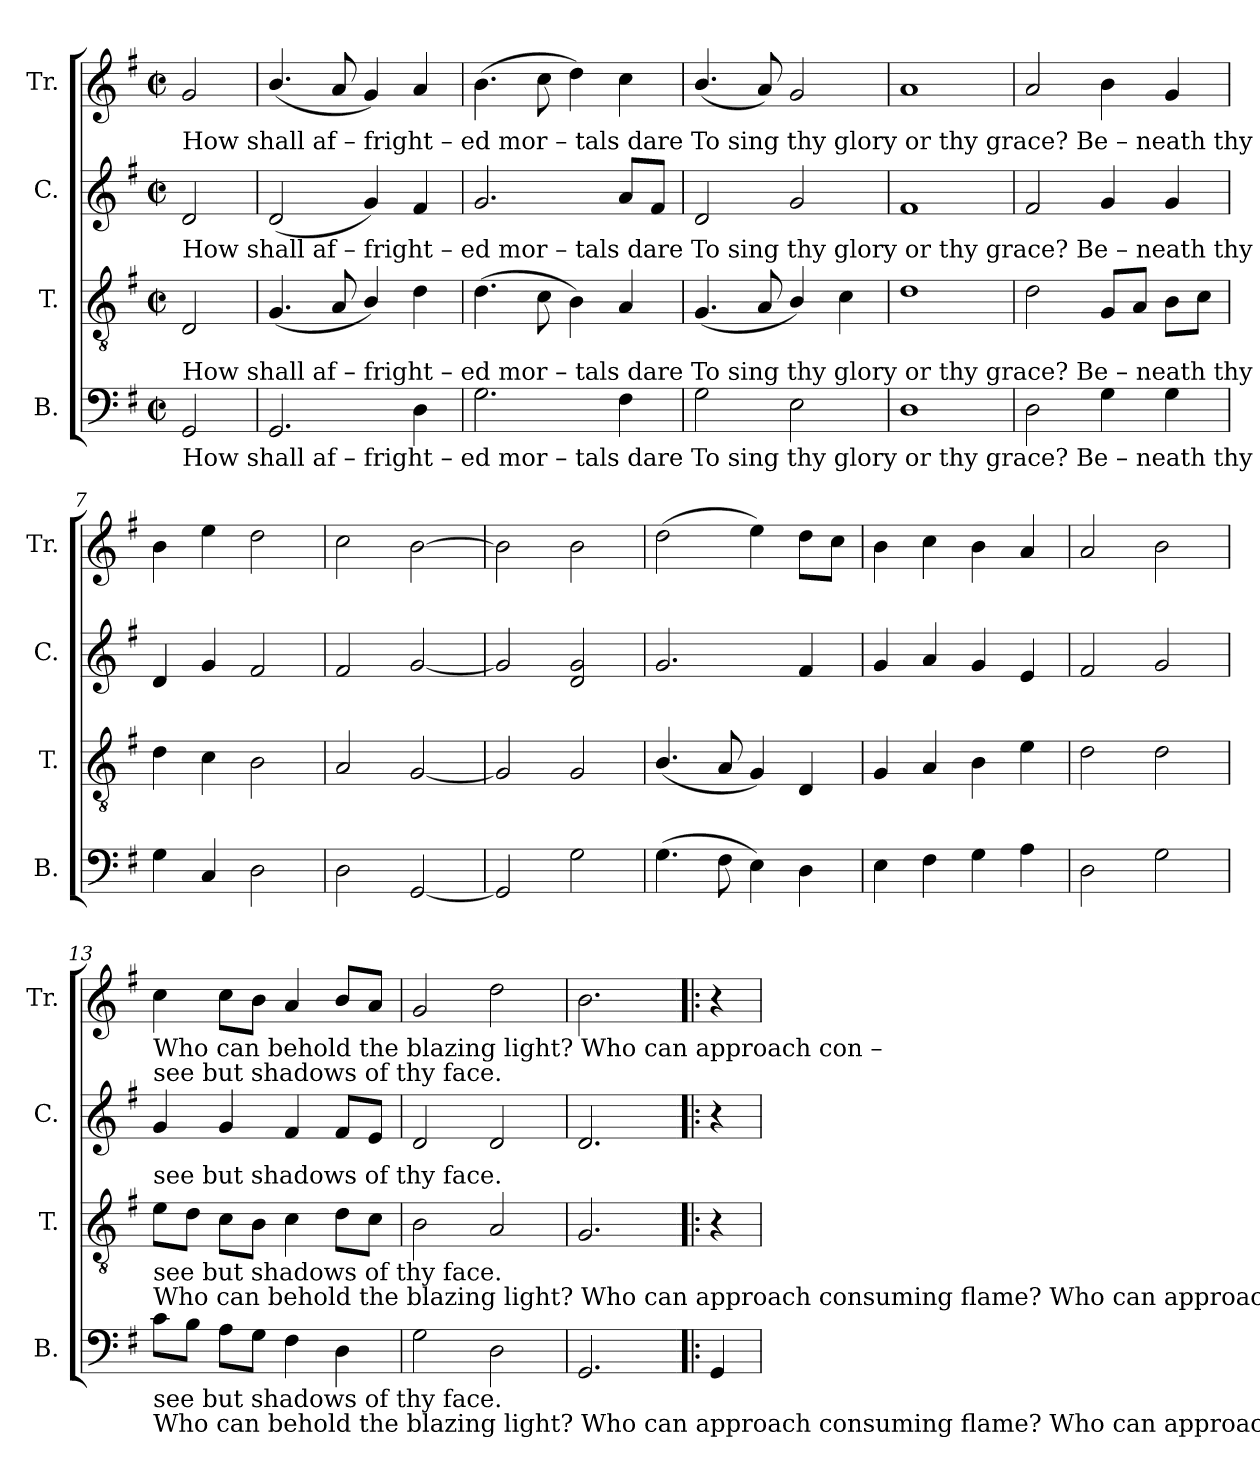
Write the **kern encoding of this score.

**kern	**kern	**kern	**kern
*part4	*part3	*part2	*part1
*staff4	*staff3	*staff2	*staff1
*I"B.	*I"T.	*I"C.	*I"Tr.
*I'B.	*I'T.	*I'C.	*I'Tr.
*clefF4	*clefGv2	*clefG2	*clefG2
*k[f#]	*k[f#]	*k[f#]	*k[f#]
*M2/2	*M2/2	*M2/2	*M2/2
*met(c|)	*met(c|)	*met(c|)	*met(c|)
*MM110	*MM110	*MM110	*MM110
=1	=1	=1	=1
!	!	!LO:TX:a:t=How  shall         af – fright   –  ed         mor  –  tals      dare   To  sing   thy     glory  or  thy grace?  Be – neath         thy    feet we lie so far, And	!
!	!LO:TX:a:t=How  shall         af – fright   –  ed         mor  –  tals      dare   To  sing   thy     glory  or  thy grace?  Be – neath         thy    feet we lie so far, And	!	!
!LO:TX:b:t=How  shall         af – fright   –  ed         mor  –  tals      dare   To  sing   thy     glory  or  thy grace?  Be – neath         thy    feet we lie so far, And	!	!	!
!LO:TX:a:t=How  shall         af – fright   –  ed         mor  –  tals      dare   To  sing   thy     glory  or  thy grace?  Be – neath         thy    feet we lie so far, And	!	!	!
2GG/	2D/	2d/	2g/
=2	=2	=2	=2
2.GG/	(<4.G/	(<2d/	(<4.b/
.	8A/	.	8a/
.	4B/)	4g/)	4g/)
4D\	4d\	4f#/	4a/
=3	=3	=3	=3
2.G\	(>4.d\	2.g/	(>4.b\
.	8c\	.	8cc\
.	4B\)	.	4dd\)
4F#\	4A/	8a/L	4cc\
.	.	8f#/J	.
=4	=4	=4	=4
2G\	(<4.G/	2d/	(<4.b/
.	8A/	.	8a/)
2E\	4B/)	2g/	2g/
.	4c\	.	.
=5	=5	=5	=5
1D	1d	1f#	1a
=6	=6	=6	=6
2D\	2d\	2f#/	2a/
4G\	8G/L	4g/	4b\
.	8A/J	.	.
4G\	8B\L	4g/	4g/
.	8c\J	.	.
=7	=7	=7	=7
4G\	4d\	4d/	4b\
4C/	4c\	4g/	4ee\
2D\	2B\	2f#/	2dd\
=8	=8	=8	=8
2D\	2A/	2f#/	2cc\
[2GG/	[2G/	[2g/	[2b\
=9	=9	=9	=9
2GG/]	2G/]	2g/]	2b\]
2G\	2G/	2d/ 2g/	2b\
=10	=10	=10	=10
(>4.G\	(<4.B/	2.g/	(>2dd\
8F#\	8A/	.	.
4E\)	4G/)	.	4ee\)
4D\	4D/	4f#/	8dd\L
.	.	.	8cc\J
=11	=11	=11	=11
4E\	4G/	4g/	4b\
4F#\	4A/	4a/	4cc\
4G\	4B\	4g/	4b\
4A\	4e\	4e/	4a/
=12	=12	=12	=12
2D\	2d\	2f#/	2a/
2G\	2d\	2g/	2b\
!!LO:LB:g=z
=13	=13	=13	=13
!	!	!LO:TX:a:t=see      but     shadows      of  thy   face.	!
!	!	!LO:TX:a:t=Who  can behold the blazing light? Who can approach con –	!
!	!LO:TX:a:t=see      but     shadows     of  thy   face.	!	!
!	!LO:TX:b:t=see     but     shadows     of  thy   face.	!	!
!	!LO:TX:b:t=Who can behold the blazing light? Who can approach consuming flame? Who can approach con –	!	!
!LO:TX:b:t=see     but     shadows     of  thy   face.	!	!	!
!LO:TX:b:t=Who can behold the blazing light? Who can approach consuming flame?                    Who can approach con –	!	!	!
8c\L	8e\L	4g/	4cc\
8B\J	8d\J	.	.
8A\L	8c\L	4g/	8cc\L
8G\J	8B\J	.	8b\J
4F#\	4c\	4f#/	4a/
4D\	8d\L	8f#/L	8b/L
.	8c\J	8e/J	8a/J
=14	=14	=14	=14
2G\	2B\	2d/	2g/
2D\	2A/	2d/	2dd\
=15	=15	=15	=15
2.GG/	2.G/	2.d/	2.b\
=16!|:	=16!|:	=16!|:	=16!|:
4GG/	4r	4r	4r
=	=	=	=
*-	*-	*-	*-
